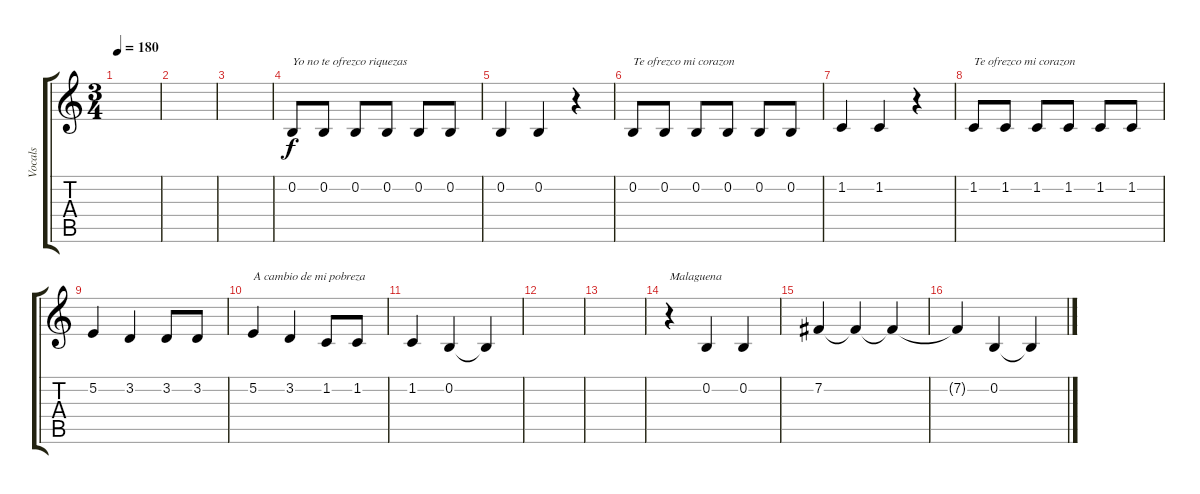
\track ("Vocals" "Vocals") {instrument shakuhachi}
\staff {score tabs}
\tuning (E4 B3 G3 D3 A2 E2) {hide}
\ts (3 4)
\tempo 180
\clef g2
\ks c
|
|
|
0.2.8{txt "Yo no te ofrezco riquezas"} 0.2.8 0.2.8 0.2.8 0.2.8 0.2.8 |
0.2.4 0.2.4 r.4 |
0.2.8{txt "Te ofrezco mi corazon"} 0.2.8 0.2.8 0.2.8 0.2.8 0.2.8 |
1.2.4 1.2.4 r.4 |
1.2.8{txt "Te ofrezco mi corazon"} 1.2.8 1.2.8 1.2.8 1.2.8 1.2.8 |
5.2.4 3.2.4 3.2.8 3.2.8 |
5.2.4{txt "A cambio de mi pobreza"} 3.2.4 1.2.8 1.2.8 |
1.2.4 0.2.4 0.2{t}.4 |
|
|
r.4{txt "Malaguena"} 0.2.4 0.2.4 |
7.2.4 7.2{t}.4 7.2{t}.4 |
7.2{t}.4 0.2.4 0.2{t}.4
